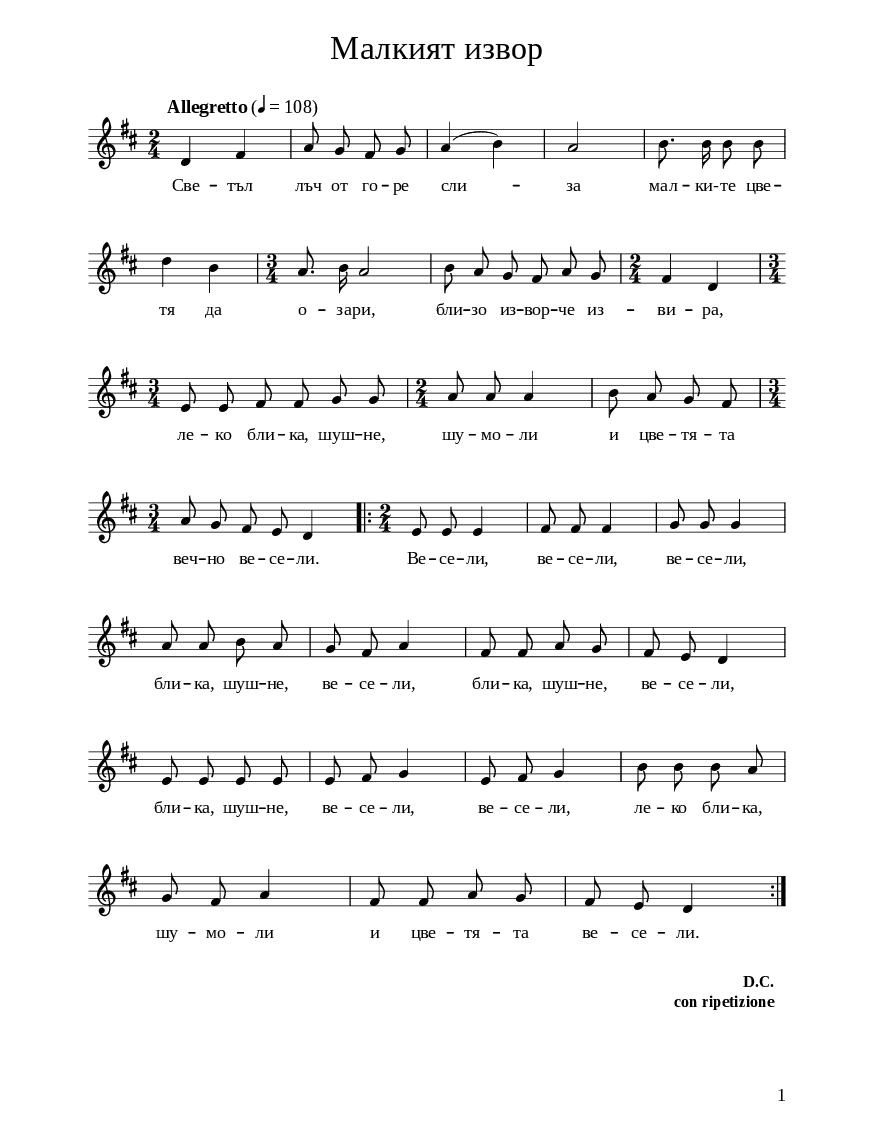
\version "2.24.3"

% include paper part and global functions
\include "include/globals.ily"

\bookpart {
  \label #'ref099
  \tocItem \markup "Малкият извор"
  \include "include/bookpart-paper.ily"
  \score {
    \include "include/score-layout.ily"


    \new Voice \absolute  {
      \clef treble
      \key d \major
      \time 2/4
      \tempoFunc "Allegretto" 4 "108"
      \autoBeamOff

      d'4 fis'4 | a'8 g'8 fis'8 g'8| a'4 ( b' ) | a'2 |b'8. b'16 b'8 b'8 | \break

      d''4 b'4 |  \time 3/4 a'8. b'16  a'2 | b'8 a'8 g'8 fis'8 a'8 g'8 | \time 2/4 fis'4 d'4 | \break

      \time 3/4 e'8 e'8 fis' fis' g'8 g' | \time 2/4 a' a' a'4 | b'8 a' g' fis' \break

      \time 3/4 a'8 g' fis' e' d'4  |  \bar ".|:"
      \time 2/4 e'8 e' e'4 | fis'8 fis'  fis'4 | g'8 g'  g'4 |\break

      a'8 a' b' a' | g' fis'  a'4 | fis'8 fis' a'8 g'|  fis' e'  d'4| \break

      e'8 e' e' e'| e' fis'  g'4 | e'8 fis' g'4 | b'8 b'8  b'8 a'8 \break |

      g'8 fis'8 a'4 | fis'8 fis' a'8 g'| fis' e' d'4 | \bar ":|."

    }

    \addlyrics {
      Све -- тъл лъч от го -- ре сли  --  за
      мал -- "ки-" -- те цве -- тя да о -- за -- ри,
      бли -- зо из -- вор -- че из -- ви -- ра,
      ле -- ко бли -- ка, шуш  -- не, шу -- мо -- ли
      и цве -- тя -- та веч -- но ве -- се -- ли.
      Ве -- се -- ли, ве -- се -- ли, ве -- се -- ли,
      бли -- ка, шуш -- не, ве -- се -- ли,
      бли -- ка, шуш -- не, ве -- се -- ли,
      бли -- ка, шуш -- не, ве -- се -- ли,
      ве -- се -- ли, ле -- ко бли  -- ка, шу --  мо -- ли
      и цве -- тя -- та ве -- се -- ли. Ве -- се -- ли.
    }

    \header {
      title = \titleFunc "Малкият извор" "Malkiyat izvor"
    }

    \midi{}

  } % score
  \markup \dc-two "D.C.""con ripetizione"


} % bookpart
